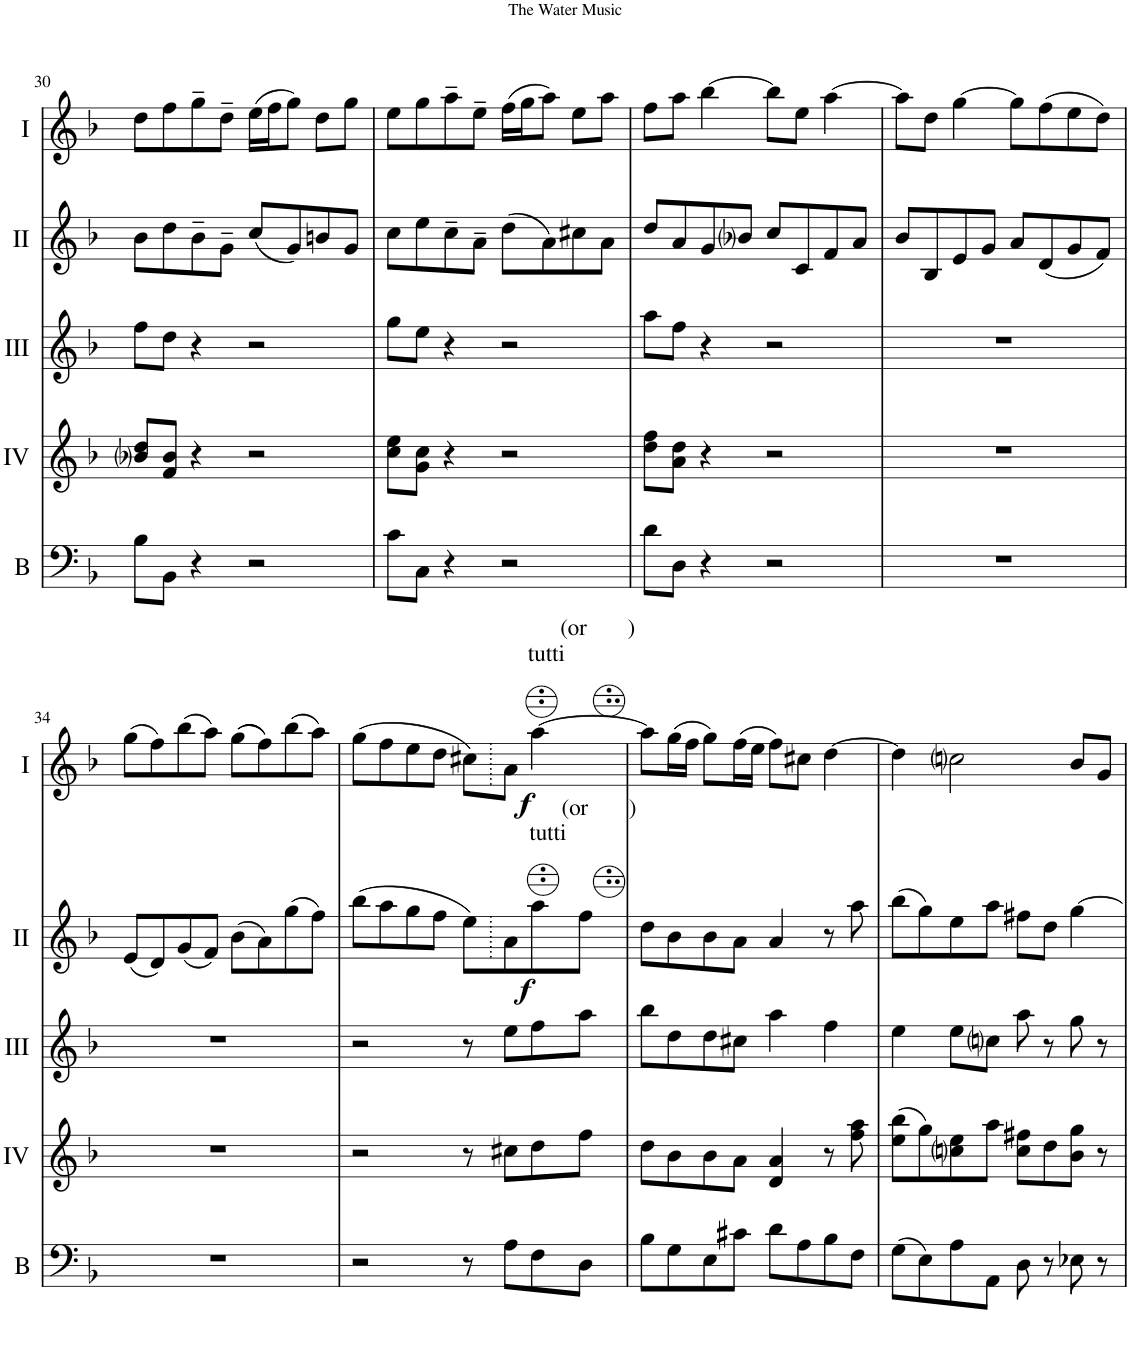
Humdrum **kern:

**kern	**kern	**kern	**kern	**dynam	**kern	**dynam
*part5	*part4	*part3	*part2	*part2	*part1	*part1
*staff5	*staff4	*staff3	*staff2	*staff2	*staff1	*staff1
*I"Bass	*I"Acc. 4	*I"Acc. 3	*I"Acc. 2	*	*I"Acc. 1	*
*I'B	*	*	*	*	*	*
!!LO:PB:g=z
*clefF4	*clefG2	*clefG2	*clefG2	*	*clefG2	*
*Trd7c12	*	*Trd7c12	*	*	*	*
*k[b-]	*k[b-]	*k[b-]	*k[b-]	*	*k[b-]	*
*M4/4	*M4/4	*M4/4	*M4/4	*	*M4/4	*
*met(c)	*met(c)	*met(c)	*met(c)	*	*met(c)	*
=30	=30	=30	=30	=30	=30	=30
8B-\L	8b-i/ 8dd/L	8ff\L	8b-\L	.	8dd\L	.
8BB-\J	8f/ 8b-/J	8dd\J	8dd\	.	8ff\	.
4r	4r	4r	8b-~\	.	8gg~\	.
.	.	.	8g~\J	.	8dd~\J	.
2r	2r	2r	(8cc/L	.	(16ee\LL	.
.	.	.	.	.	16ff\J	.
.	.	.	8g/)	.	8gg\J)	.
.	.	.	8bn/	.	8dd\L	.
.	.	.	8g/J	.	8gg\J	.
=31	=31	=31	=31	=31	=31	=31
8c\L	8cc\ 8ee\L	8gg\L	8cc\L	.	8ee\L	.
8C\J	8g\ 8cc\J	8ee\J	8ee\	.	8gg\	.
4r	4r	4r	8cc~\	.	8aa~\	.
.	.	.	8a~\J	.	8ee~\J	.
2r	2r	2r	(8dd\L	.	(16ff\LL	.
.	.	.	.	.	16gg\J	.
.	.	.	8a\)	.	8aa\J)	.
.	.	.	8cc#X\	.	8ee\L	.
.	.	.	8a\J	.	8aa\J	.
=32	=32	=32	=32	=32	=32	=32
8d\L	8dd\ 8ff\L	8aa\L	8dd/L	.	8ff\L	.
8D\J	8a\ 8dd\J	8ff\J	8a/	.	8aa\J	.
4r	4r	4r	8g/	.	[4bb-\	.
.	.	.	8b-i/J	.	.	.
2r	2r	2r	8cc/L	.	8bb-\L]	.
.	.	.	8c/	.	8ee\J	.
.	.	.	8f/	.	[4aa\	.
.	.	.	8a/J	.	.	.
=33	=33	=33	=33	=33	=33	=33
1r	1r	1r	8b-/L	.	8aa\L]	.
.	.	.	8B-/	.	8dd\J	.
.	.	.	8e/	.	[4gg\	.
.	.	.	8g/J	.	.	.
.	.	.	8a/L	.	8gg\L]	.
.	.	.	(8d/	.	(8ff\	.
.	.	.	8g/	.	8ee\	.
.	.	.	8f/J)	.	8dd\J)	.
!!LO:LB:g=z
=34	=34	=34	=34	=34	=34	=34
1r	1r	1r	(8e/L	.	(8gg\L	.
.	.	.	8d/)	.	8ff\)	.
.	.	.	(8g/	.	(8bb-\	.
.	.	.	8f/J)	.	8aa\J)	.
.	.	.	(8b-\L	.	((8gg\L	.
.	.	.	8a\)	.	8ff\))	.
.	.	.	(8gg\	.	(8bb-\	.
.	.	.	8ff\J)	.	8aa\J)	.
=35	=35	=35	=35	=35	=35	=35
2r	2r	2r	(8bb-\L	.	(8gg\L	.
.	.	.	8aa\	.	8ff\	.
.	.	.	8gg\	.	8ee\	.
.	.	.	8ff\J	.	8dd\J	.
8r	8r	8r	8ee\L)	.	8cc#X\L)	.
8A\L	8cc#X\L	8ee\L	8a\	.	8a\J	.
!	!	!	!	!	!LO:TX:a:t=tutti	!
!	!	!	!	!	!LO:TX:a:t=(or       )	!
!	!	!	!LO:TX:a:t=tutti	!	!	!
!	!	!	!LO:TX:a:t=(or       )	!	!	!
!	!	!	!	!LO:DY:b	!	!LO:DY:b
8F\	8dd\	8ff\	8aa\	f	[4aa\	f
8D\J	8ff\J	8aa\J	8ff\J	.	.	.
=36	=36	=36	=36	=36	=36	=36
8B-\L	8dd\L	8bb-\L	8dd\L	.	8aa\L]	.
8G\	8b-\	8dd\	8b-\	.	(16gg\L	.
.	.	.	.	.	16ff\JJ	.
8E\	8b-\	8dd\	8b-\	.	8gg\L)	.
8c#X\J	8a\J	8cc#X\J	8a\J	.	(16ff\L	.
.	.	.	.	.	16ee\JJ	.
8d\L	4d/ 4a/	4aa\	4a/	.	8ff\L)	.
8A\	.	.	.	.	8cc#X\J	.
8B-\	8r	4ff\	8r	.	[4dd\	.
8F\J	8ff\ 8aa\	.	8aa\	.	.	.
=37	=37	=37	=37	=37	=37	=37
(8G\L	(8ee\ 8bb-\L	4ee\	(8bb-\L	.	4dd\]	.
8E\)	8gg\)	.	8gg\)	.	.	.
8A\	8ccni\ 8ee\	8ee\L	8ee\	.	2ccni\	.
8AA\J	8aa\J	8ccni\J	8aa\J	.	.	.
8D\	8cc\ 8ff#X\L	8aa\	8ff#X\L	.	.	.
8r	8dd\	8r	8dd\J	.	.	.
8E-X\	8b-\ 8gg\J	8gg\	[4gg\	.	8b-/L	.
8r	8r	8r	.	.	8g/J	.
=	=	=	=	=	=	=
*-	*-	*-	*-	*-	*-	*-
